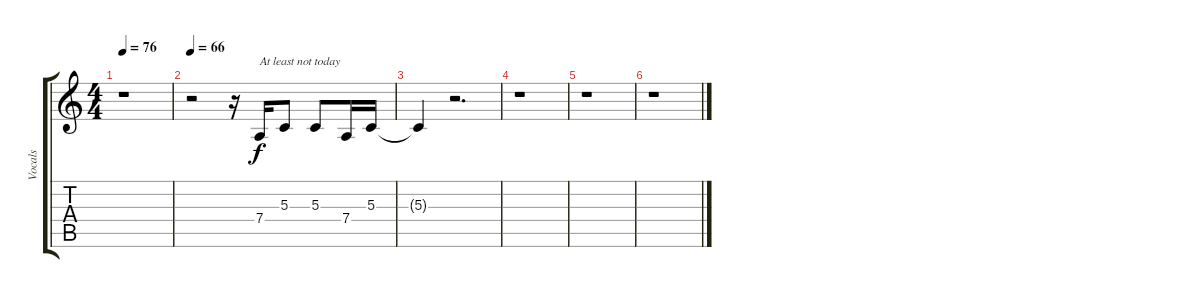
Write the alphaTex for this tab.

\track ("Vocals" "Vocals") {instrument tenorsax}
\staff {score tabs}
\tuning (E4 B3 G3 D3 A2 E2) {hide}
\ts (4 4)
\tempo 76
\clef g2
\ks c
r.1{dy f} |
\tempo 66
r.2 r.16 7.4.16{txt "At least not today"} 5.3.8 5.3.8 7.4.16 5.3.16 |
5.3{t}.4 r.2{d} |
r.1 |
r.1 |
r.1
